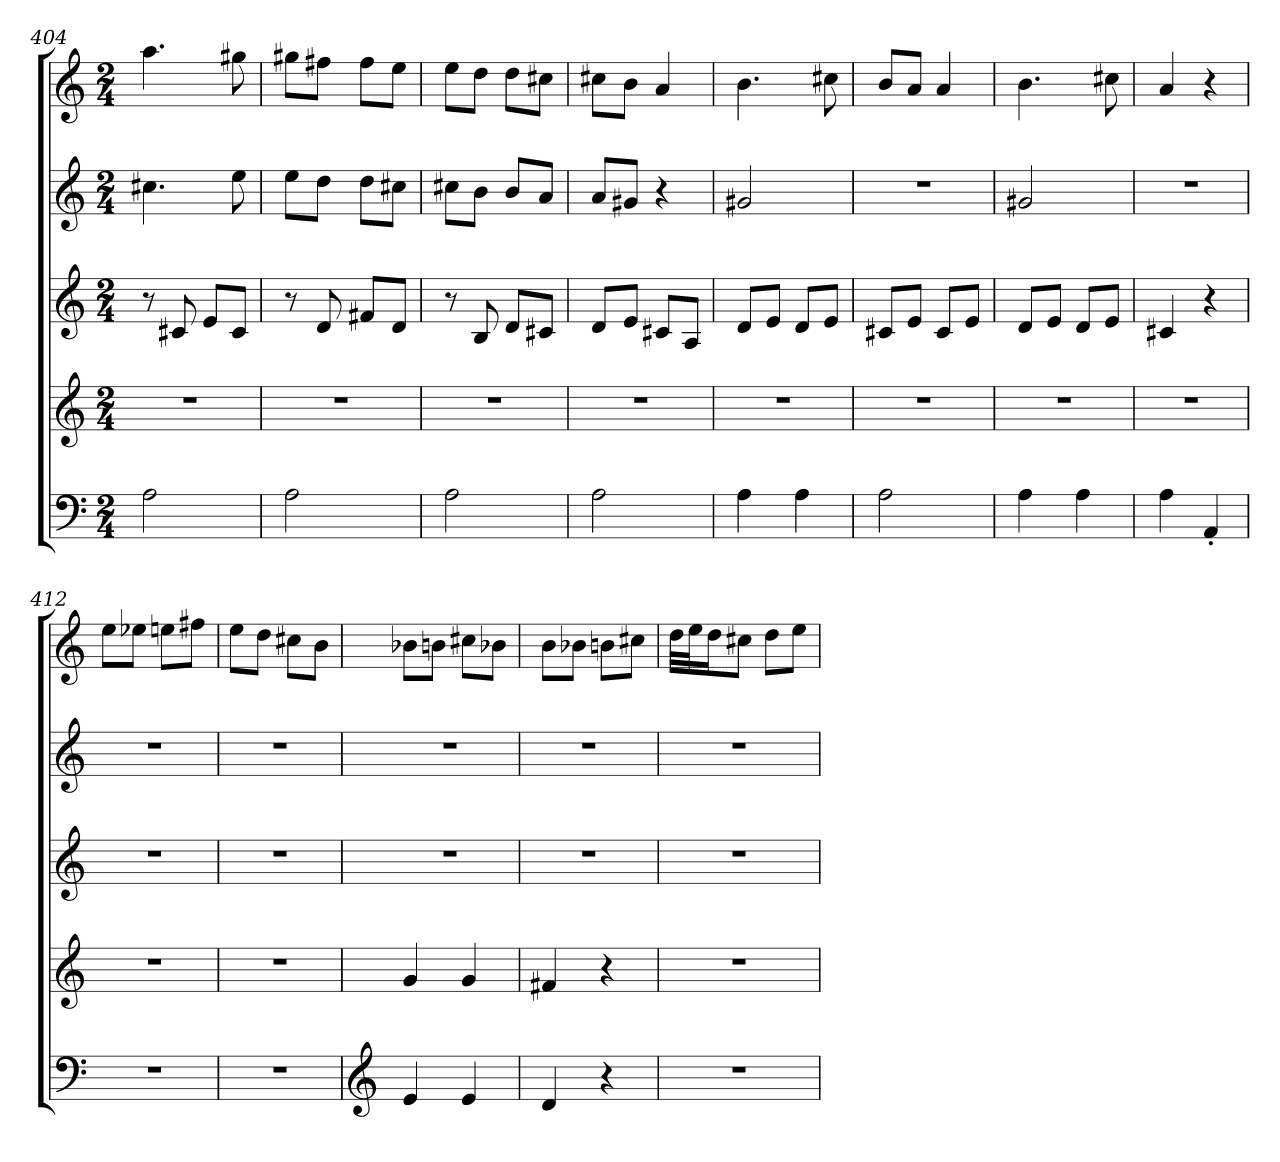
**kern	**kern	**kern	**kern	**kern
*part5	*part4	*part3	*part2	*part1
*staff5	*staff4	*staff3	*staff2	*staff1
*clefF4	*clefG2	*clefG2	*clefG2	*clefG2
*k[]	*k[]	*k[]	*k[]	*k[]
*M2/4	*M2/4	*M2/4	*M2/4	*M2/4
*MM180	*MM180	*MM180	*MM180	*MM180
=404	=404	=404	=404	=404
2A\	2r	8r	4.cc#X\	4.aa\
.	.	8c#X/	.	.
.	.	8e/L	.	.
.	.	8c#/J	8ee\	8gg#X\
=405	=405	=405	=405	=405
2A\	2r	8r	8ee\L	8gg#X\L
.	.	8d/	8dd\J	8ff#X\J
.	.	8f#X/L	8dd\L	8ff#\L
.	.	8d/J	8cc#X\J	8ee\J
=406	=406	=406	=406	=406
2A\	2r	8r	8cc#X\L	8ee\L
.	.	8B/	8b\J	8dd\J
.	.	8d/L	8b/L	8dd\L
.	.	8c#X/J	8a/J	8cc#X\J
=407	=407	=407	=407	=407
2A\	2r	8d/L	8a/L	8cc#X\L
.	.	8e/J	8g#X/J	8b\J
.	.	8c#X/L	4r	4a/
.	.	8A/J	.	.
!!LO:PB:g=z
=408	=408	=408	=408	=408
*	*	*	*	*MM180
4A\	2r	8d/L	2g#X/	4.b\
.	.	8e/J	.	.
4A\	.	8d/L	.	.
.	.	8e/J	.	8cc#X\
=409	=409	=409	=409	=409
2A\	2r	8c#X/L	2r	8b/L
.	.	8e/J	.	8a/J
.	.	8c#/L	.	4a/
.	.	8e/J	.	.
=410	=410	=410	=410	=410
4A\	2r	8d/L	2g#X/	4.b\
.	.	8e/J	.	.
4A\	.	8d/L	.	.
.	.	8e/J	.	8cc#X\
=411	=411	=411	=411	=411
4A\	2r	4c#X/	2r	4a/
4AA'/	.	4r	.	4r
=412	=412	=412	=412	=412
*	*	*	*	*MM180
2r	2r	2r	2r	8ee\L
.	.	.	.	8ee-X\J
.	.	.	.	8een\L
.	.	.	.	8ff#X\J
=413	=413	=413	=413	=413
2r	2r	2r	2r	8ee\L
.	.	.	.	8dd\J
.	.	.	.	8cc#X\L
.	.	.	.	8b\J
=414	=414	=414	=414	=414
*clefG2	*	*	*	*
4e/	4g/	2r	2r	8b-X\L
.	.	.	.	8bn\J
4e/	4g/	.	.	8cc#X\L
.	.	.	.	8b-X\J
!!LO:LB:g=z
=415	=415	=415	=415	=415
4d/	4f#X/	2r	2r	8b\L
.	.	.	.	8b-X\J
4r	4r	.	.	8bn\L
.	.	.	.	8cc#X\J
=416	=416	=416	=416	=416
*	*	*	*	*MM180
2r	2r	2r	2r	32dd\LLL
.	.	.	.	32ee\J
.	.	.	.	16dd\J
.	.	.	.	8cc#X\J
.	.	.	.	8dd\L
.	.	.	.	8ee\J
=	=	=	=	=
*-	*-	*-	*-	*-
